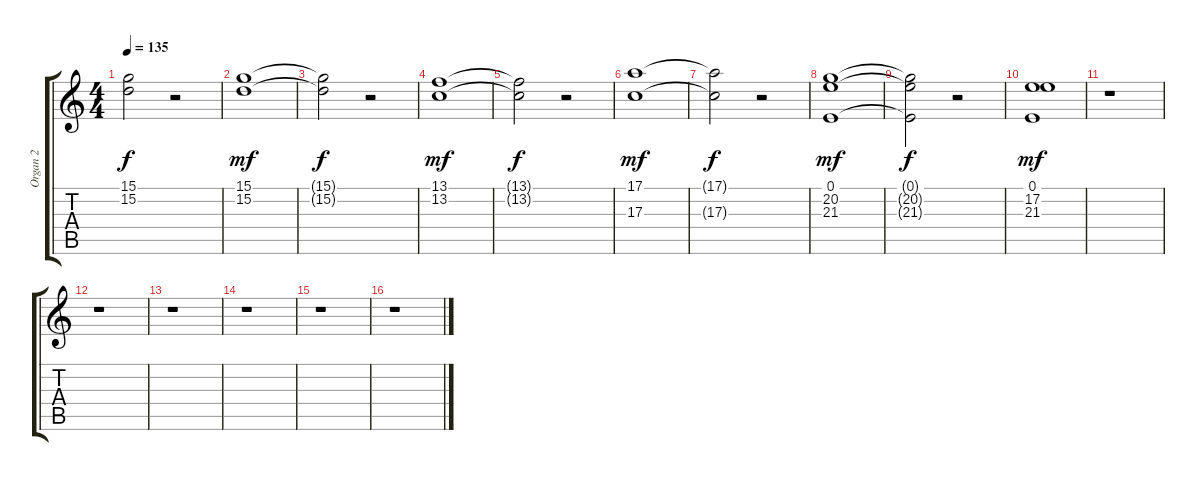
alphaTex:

\track ("Organ 2" "Organ 2") {instrument churchorgan}
\staff {score tabs}
\tuning (E4 B3 G3 D3 A2 E2) {hide}
\ts (4 4)
\tempo 135
\clef g2
\ks c
(15.1{t} 15.2{t}).2{dy f} r.2 |
(15.1 15.2).1{dy mf volume 1} |
(15.1{t} 15.2{t}).2{dy f} r.2 |
(13.1 13.2).1{dy mf volume 1} |
(13.1{t} 13.2{t}).2{dy f} r.2 |
(17.1 17.3).1{dy mf volume 1} |
(17.1{t} 17.3{t}).2{dy f} r.2 |
(0.1 20.2 21.3).1{dy mf volume 1} |
(0.1{t} 20.2{t} 21.3{t}).2{dy f} r.2 |
(0.1 17.2 21.3).1{dy mf volume 1} |
r.1 |
r.1 |
r.1 |
r.1 |
r.1 |
r.1
